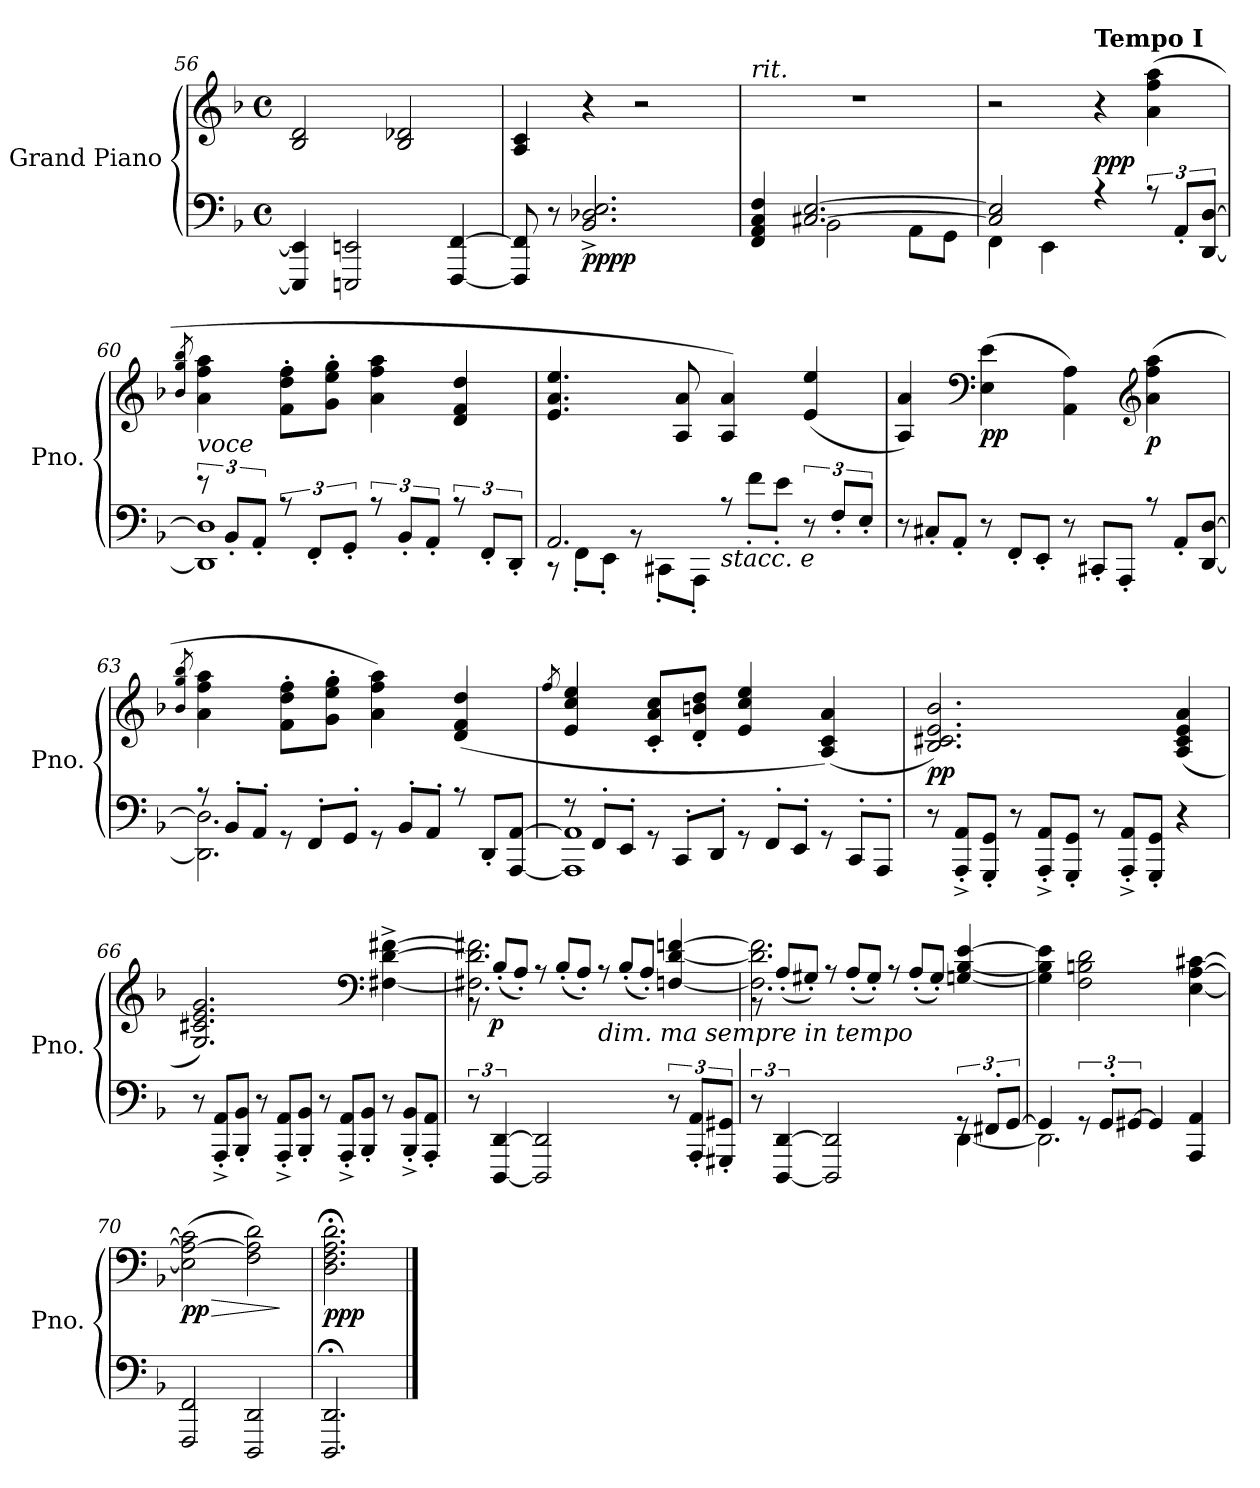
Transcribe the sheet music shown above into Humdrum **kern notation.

**kern	**kern	**dynam
*part1	*part1	*part1
*staff2	*staff1	*staff1/2
*I"Grand Piano	*	*
*I'Pno.	*	*
*clefF4	*clefG2	*
*k[b-]	*k[b-]	*
*M4/4	*M4/4	*
*met(c)	*met(c)	*
*MM107	*MM107	*
=56	=56	=56
*^	*	*
4EEE-/] 4EE-/]	4ryy	2B-/ 2d/	.
*	*	*MM106	*
2EEEn/ 2EEn/	4ryy	.	.
*	*	*MM105	*
.	4ryy	2B-/ 2d-X/	.
*	*	*MM104	*
[4FFF/ [4FF/	4ryy	.	.
*v	*v	*	*
=57	=57	=57
*	*MM103	*
*	*^	*
8FFF/] 8FF/]	4A/ 4c/	2ryy	.
8r	.	.	.
*	*MM102	*	*
!	!	!	!LO:DY:b=2
!	!	!	!LO:DY:n=1:b
2.BB-/^ 2.D-X/^ 2.E/^	4r	.	pp pp
*	*MM101	*	*
.	2r	4ryy	.
*	*MM100	*	*
.	.	4ryy	.
=58	=58	=58	=58
*	*MM99	*	*
*^	*	*	*
!	!	!LO:TX:a:i:t=rit.	!	!
4FF/ 4AA/ 4C/ 4F/	4ryy	1r	2ryy	.
*	*	*MM98	*	*
[2.C#X/ [2.E/	2BB-\	.	.	.
*	*	*MM97	*	*
.	.	.	2ryy	.
*	*	*MM96	*	*
.	8AA\L	.	.	.
.	8GG\J	.	.	.
*	*	*v	*v	*
=59	=59	=59	=59
*	*	*MM95	*
2C#/] 2E/]	4FF\	2r	.
*	*	*MM94	*
.	4EE\	.	.
!	!	!LO:TX:a:B:t=Tempo I	!
!	!	!	!LO:DY:a=2
2ryy	4rA	4r	ppp
!	!	!	!LO:DY:b
.	12rA	(>4a\ 4ff\ 4aa\	other-dynamics
.	12AA'/L	.	.
.	[12DD/ [12D/J	.	.
!!LO:LB:g=z
=60	=60	=60	=60
.	.	8qb-/ 8qgg/ 8qbb-/	.
!	!	!LO:TX:b:i:t=voce	!
1DD] 1D]	12re	4a\ 4ff\ 4aa\	.
.	12BB-'/L	.	.
.	12AA'/J	.	.
.	12rA	8f\' 8dd\' 8ff\'L	.
.	12FF'/L	.	.
.	.	8g\' 8ee\' 8gg\'J	.
.	12GG'/J	.	.
.	12rA	4a\ 4ff\ 4aa\	.
.	12BB-'/L	.	.
.	12AA'/J	.	.
.	12rA	4d/ 4f/ 4dd/	.
.	12FF'/L	.	.
.	12DD'/J	.	.
=61	=61	=61	=61
*	*Xtuplet	*	*
2.AA/	12r	4.e/ 4.a/ 4.ee/	.
.	12FF'\L	.	.
.	12EE'\J	.	.
.	12rBB	.	.
.	12CC#X'\L	.	.
.	.	8A/ 8a/	.
.	12AAA'\J	.	.
!	!LO:TX:b:i:t=stacc. e	!	!
.	12rA	4A/ 4a/)	.
.	12f'\L	.	.
.	12e'\J	.	.
12r	4ryy	(<4e/ 4ee/	.
12F'/L	.	.	.
12E'/J	.	.	.
=62	=62	=62	=62
12r	2.ryy	4A/ 4a/)	.
12C#X'/L	.	.	.
12AA'/J	.	.	.
*	*	*clefF4	*
!	!	!	!LO:DY:b
12r	.	(>4E\ 4e\	pp
12FF'/L	.	.	.
12EE'/J	.	.	.
12r	.	4AA\ 4A\)	.
12CC#X'/L	.	.	.
12AAA'/J	.	.	.
*	*	*clefG2	*
!	!	!	!LO:DY:b
4ryy	12rA	(>4a\ 4ff\ 4aa\	p
.	12AA'/L	.	.
.	[12DD/ [12D/J	.	.
=63	=63	=63	=63
.	.	8qb-/ 8qgg/ 8qbb-/	.
12r	2.DD\] 2.D\]	4a\ 4ff\ 4aa\	.
12BB-'/L	.	.	.
12AA'/J	.	.	.
12rGG	.	8f\' 8dd\' 8ff\'L	.
12FF'/L	.	.	.
.	.	8g\' 8ee\' 8gg\'J	.
12GG'/J	.	.	.
12rGG	.	4a\ 4ff\ 4aa\)	.
12BB-'/L	.	.	.
12AA'/J	.	.	.
4rAyy	12rA	(>4d/ 4f/ 4dd/	.
.	12DD'/L	.	.
.	[12AAA/ [12AA/J	.	.
!!LO:LB:g=z
=64	=64	=64	=64
.	.	8qff/	.
12r	1AAA] 1AA]	4e/ 4cc/ 4ee/	.
12FF'/L	.	.	.
12EE'/J	.	.	.
12rGG	.	8c/' 8a/' 8cc/'L	.
12CC'/L	.	.	.
.	.	8d/' 8bn/' 8dd/'J	.
12DD'/J	.	.	.
12rGG	.	4e/ 4cc/ 4ee/	.
12FF'/L	.	.	.
12EE'/J	.	.	.
12rGG	.	(<4A/ 4c/ 4a/)	.
12CC'/L	.	.	.
12AAA'/J	.	.	.
*v	*v	*	*
=65	=65	=65
!	!	!LO:DY:b
12r	2.B-/ 2.c#X/ 2.e/ 2.b-/)	pp
12AAA/'^ 12AA/'^L	.	.
12GGG/' 12GG/'J	.	.
12r	.	.
12AAA/'^ 12AA/'^L	.	.
12GGG/' 12GG/'J	.	.
12r	.	.
12AAA/'^ 12AA/'^L	.	.
12GGG/' 12GG/'J	.	.
4r	(<4A/ 4c#/ 4e/ 4a/	.
=66	=66	=66
12r	2.G/ 2.c#X/ 2.e/ 2.g/)	.
12AAA/'^ 12AA/'^L	.	.
12BBB-/' 12BB-/'J	.	.
12r	.	.
12AAA/'^ 12AA/'^L	.	.
12BBB-/' 12BB-/'J	.	.
12r	.	.
12AAA/'^ 12AA/'^L	.	.
12BBB-/' 12BB-/'J	.	.
*	*clefF4	*
12r	[4F#X\^ [4d\^ [4f#X\^	.
12BBB-/'^ 12BB-/'^L	.	.
12AAA/' 12AA/'J	.	.
!!LO:LB:g=z
=67	=67	=67
*	*^	*
*tuplet	*	*Xtuplet	*
12r	2.F#X\] 2.d\] 2.f#X\]	12r	.
!	!	!	!LO:DY:b
[6DDD/ [6DD/	.	(>12B-'/L	p
.	.	12A'/J)	.
2DDD/] 2DD/]	.	12rA	.
.	.	(>12B-'/L	.
.	.	12A'/J)	.
!	!	!LO:TX:b:i:t=dim. ma sempre in tempo	!
.	.	12rA	.
.	.	(>12B-'/L	.
.	.	12A'/J)	.
12r	[4Fn/ [4d/ [4fn/	4ryy	.
12AAA/' 12AA/'L	.	.	.
12GGG#X/' 12GG#X/'J	.	.	.
=68	=68	=68	=68
*^	*	*	*
12r	2.ryy	2.F\] 2.d\] 2.f\]	12r	.
[6DDD/ [6DD/	.	.	(>12A'/L	.
.	.	.	12G#X'/J)	.
2DDD/] 2DD/]	.	.	12rA	.
.	.	.	(>12A'/L	.
.	.	.	12G#'/J)	.
.	.	.	12rA	.
.	.	.	(>12A'/L	.
.	.	.	12G#'/J)	.
12rGG	[4DD\	[4Gn/ [4B-/ [4e/	4ryy	.
12FF#X'/L	.	.	.	.
[12GG/J	.	.	.	.
*	*	*v	*v	*
=69	=69	=69	=69
4GG/]	2.DD\]	4G\] 4B-\] 4e\]	.
12rGG	.	2F\ 2Bn\ 2d\	.
12GG'/L	.	.	.
[12GG#X/J	.	.	.
4GG#/]	.	.	.
4AAA/ 4AA/	4ryy	[4E\ [4A\ [4c#X\	.
=70	=70	=70	=70
!	!	!	!LO:HP:b
!	!	!	!LO:DY:n=1:b
*v	*v	*	*
2FFF/ 2FF/	(>2E\] 2A\_ 2c#\]	> pp
2DDD/ 2DD/	2F\ 2A\] 2d\)	.
.	.	]
=71	=71	=71
!	!	!LO:DY:b
2.DDD/;< 2.DD/;<	2.D\;< 2.F\;< 2.A\;< 2.d\;<	ppp
==	==	==
*-	*-	*-
